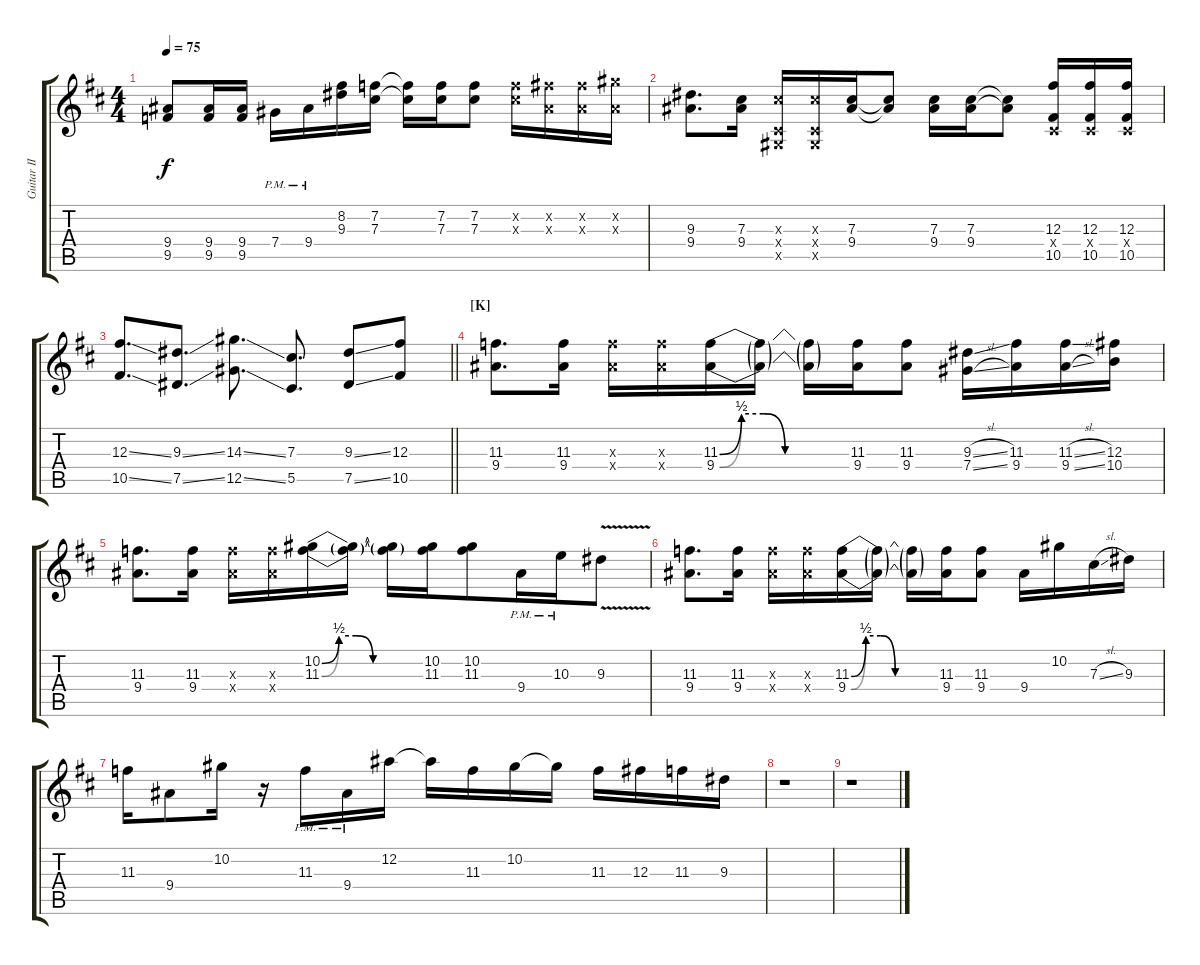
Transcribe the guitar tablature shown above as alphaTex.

\track ("Guitar II" "Guitar II") {instrument overdrivenguitar}
\staff {score tabs}
\tuning (Eb4 Bb3 Gb3 Db3 Ab2 Db2) {hide}
\ts (4 4)
\tempo 75
\clef g2
\ks bminor
(9.4 9.5).8{dy f} (9.4 9.5).16 (9.4 9.5).16 7.4{pm}.16 9.4{pm}.16 (8.2 9.3).16 (7.2 7.3).16 (7.2{t} 7.3{t}).16 (7.2 7.3).16 (7.2 7.3).8 (7.2{x} 7.3{x}).16 (0.2{x} 12.3{x}).16 (0.2{x} 12.3{x}).16 (0.2{x} 14.3{x}).16 |
(9.3 9.4).8{d} (7.3 9.4).16 (7.3{x} 0.4{x} 0.5{x}).16 (7.3{x} 0.4{x} 0.5{x}).16 (7.3 9.4).16 (7.3{t} 9.4{t}).8 (7.3 9.4).16 (7.3 9.4).16 (7.3{t} 9.4{t}).8 (12.3 0.4{x} 10.5).16 (12.3 0.4{x} 10.5).16 (12.3 0.4{x} 10.5).16 |
\barLineRight lightlight
(12.3{ss} 10.5{ss}).8{d} (9.3{ss} 7.5{ss}).8{d} (14.3{ss} 12.5{ss}).8{d} (7.3 5.5).8{d} (9.3{ss} 7.5{ss}).8 (12.3 10.5).8 |
\section ("" "[K]")
(11.3 9.4).8{d} (11.3 9.4).16 (11.3{x} 9.4{x}).16 (11.3{x} 9.4{x}).16 (11.3{be (custom 0 0 10 2 20 2 30 0 60 0)} 9.4{be (custom 0 0 10 2 20 2 30 0 60 0)}).16 (11.3{t} 9.4{t}).16 (11.3{t} 9.4{t}).16 (11.3 9.4).16 (11.3 9.4).8 (9.3{sl} 7.4{sl}).16{beam merge} (11.3 9.4).16 (11.3{sl} 9.4{sl}).16 (12.3 10.4).16 |
(11.3 9.4).8{d} (11.3 9.4).16 (11.3{x} 9.4{x}).16 (11.3{x} 9.4{x}).16 (10.2{be (custom 0 0 10 2 20 2 30 0 60 0)} 11.3{be (custom 0 0 10 2 20 2 30 0 60 0)}).16 (10.2{t} 11.3{t}).16 (10.2{t} 11.3{t}).16 (10.2 11.3).16 (10.2 11.3).8{beam merge} 9.4{pm}.16 10.3{pm}.16 9.3{v}.8 |
(11.3 9.4).8{d} (11.3 9.4).16 (11.3{x} 9.4{x}).16 (11.3{x} 9.4{x}).16 (11.3{be (custom 0 0 10 2 20 2 30 0 60 0)} 9.4{be (custom 0 0 10 2 20 2 30 0 60 0)}).16 (11.3{t} 9.4{t}).16 (11.3{t} 9.4{t}).16 (11.3 9.4).16 (11.3 9.4).8 9.4.16 10.2.16{beam merge} 7.3{sl}.16 9.3.16 |
11.3.16 9.4.8 10.2.16 r.16 11.3{pm}.16 9.4{pm}.16 12.2.16 12.2{t}.16 11.3.16 10.2.16 10.2{t}.16 11.3.16 12.3.16 11.3.16 9.3.16 |
r.1 |
r.1
